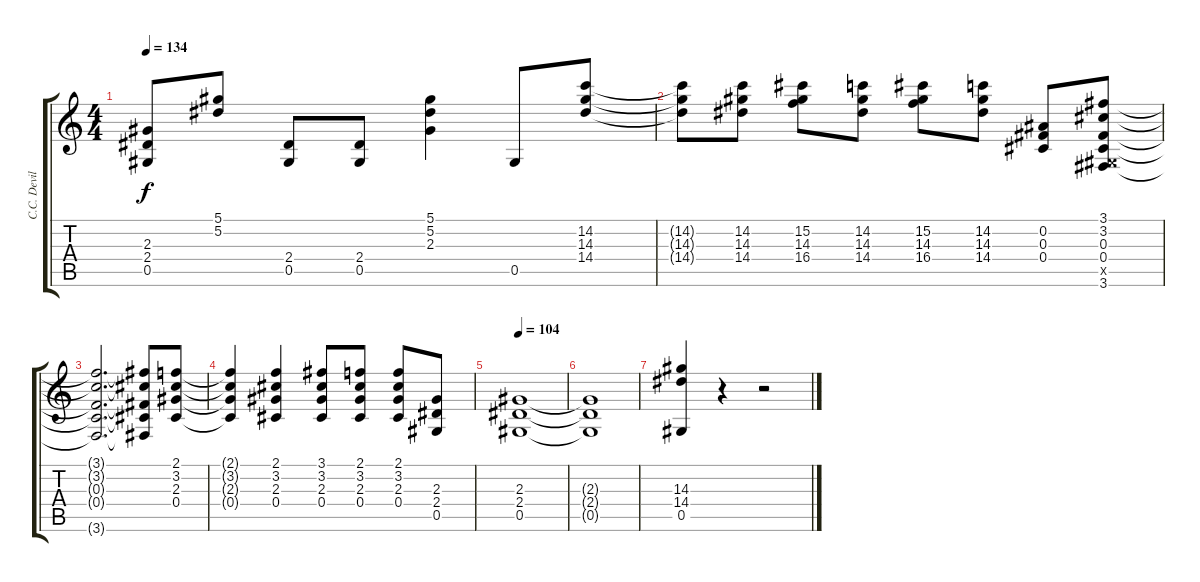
\track ("C.C. Deville ( Rythm 2 )" "C.C. Devil") {instrument distortionguitar}
\staff {score tabs}
\tuning (Eb4 Bb3 Gb3 Db3 Ab2 Eb2) {hide}
\ts (4 4)
\tempo 134
\clef g2
\ks c
(2.3{t} 2.4{t} 0.5{t}).8{dy f} (5.1 5.2).8 (2.4 0.5).8 (2.4 0.5).8 (5.1 5.2 2.3).4 0.5.8 (14.2 14.3 14.4).8 |
(14.2{t} 14.3{t} 14.4{t}).8 (14.2 14.3 14.4).8 (15.2 14.3 16.4).8 (14.2 14.3 14.4).8 (15.2 14.3 16.4).8 (14.2 14.3 14.4).8 (0.2 0.3 0.4).8 (3.1 3.2 0.3 0.4 0.5{x} 3.6).8 |
(3.1{t} 3.2{t} 0.3{t} 0.4{t} 3.6{t}).2{d} (3.1{t} 3.2{t} 0.3{t} 0.4{t} 3.6{t}).8 (2.1 3.2 2.3 0.4).8 |
(2.1{t} 3.2{t} 2.3{t} 0.4{t}).4 (2.1 3.2 2.3 0.4).4 (3.1 3.2 2.3 0.4).8 (2.1 3.2 2.3 0.4).8 (2.1 3.2 2.3 0.4).8 (2.3 2.4 0.5).8 |
\tempo 104
(2.3 2.4 0.5).1 |
(2.3{t} 2.4{t} 0.5{t}).1 |
(14.3 14.4 0.5).4 r.4 r.2
